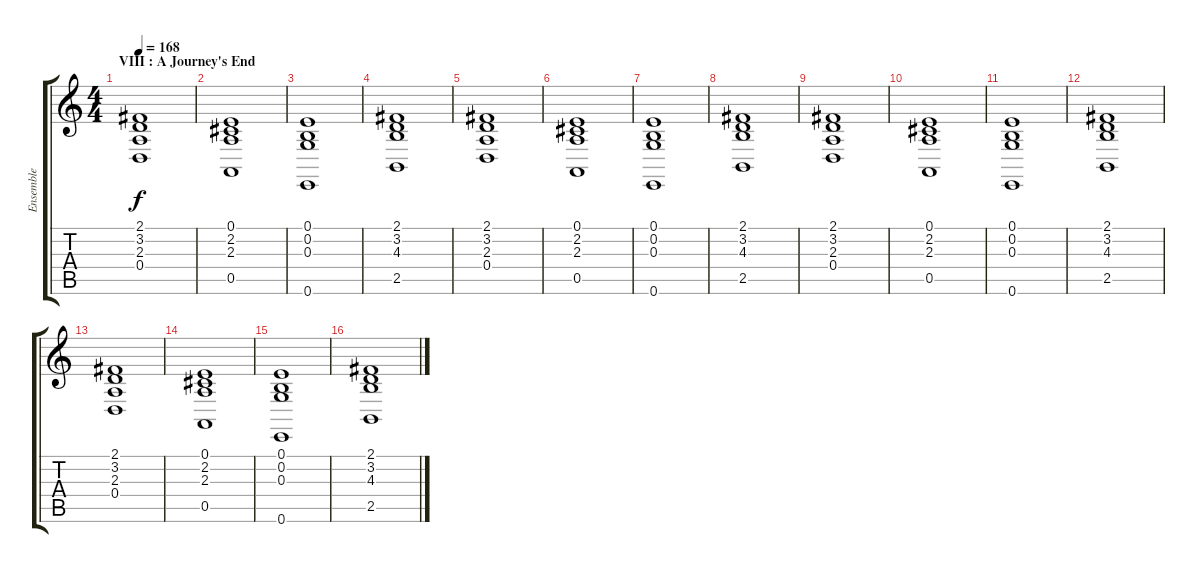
\track ("Ensemble" "Ensemble") {instrument stringensemble1}
\staff {score tabs}
\tuning (E4 B3 G3 D3 A2 E2) {hide}
\ts (4 4)
\section ("" "VIII : A Journey's End")
\tempo 168
\clef g2
\ks c
(2.1 3.2 2.3 0.4).1{dy f} |
(0.1 2.2 2.3 0.5).1 |
(0.1 0.2 0.3 0.6).1 |
(2.1 3.2 4.3 2.5).1 |
(2.1 3.2 2.3 0.4).1 |
(0.1 2.2 2.3 0.5).1 |
(0.1 0.2 0.3 0.6).1 |
(2.1 3.2 4.3 2.5).1 |
\section ("" "")
(2.1 3.2 2.3 0.4).1 |
(0.1 2.2 2.3 0.5).1 |
(0.1 0.2 0.3 0.6).1 |
(2.1 3.2 4.3 2.5).1 |
(2.1 3.2 2.3 0.4).1 |
(0.1 2.2 2.3 0.5).1 |
(0.1 0.2 0.3 0.6).1 |
(2.1 3.2 4.3 2.5).1
